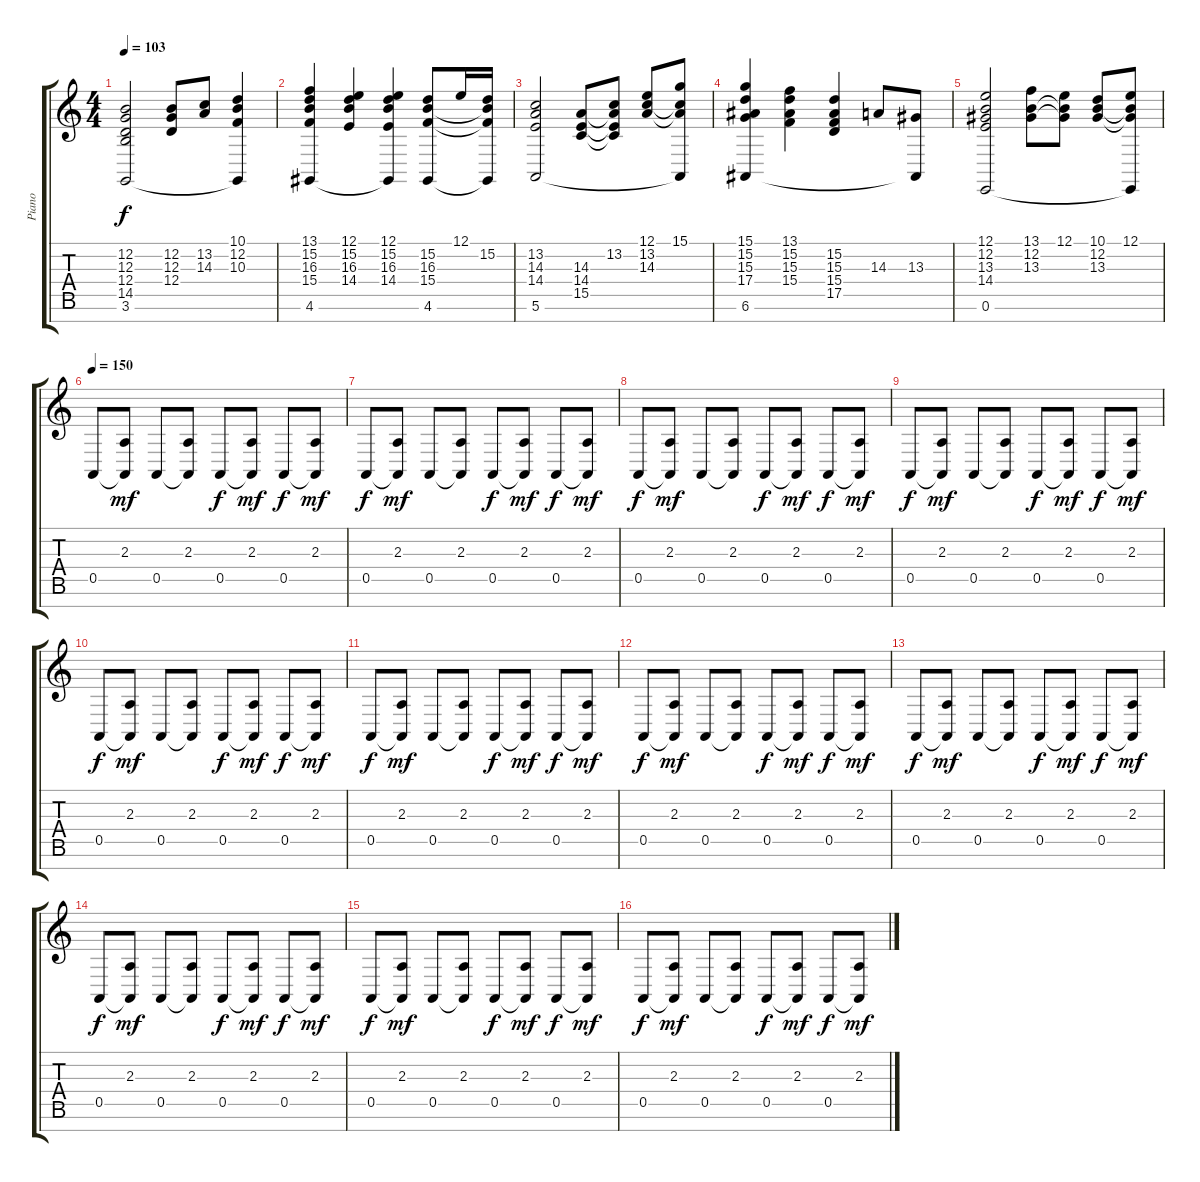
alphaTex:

\track ("Piano" "Piano") {instrument honkytonkpiano}
\staff {score tabs}
\tuning (E4 B3 G3 D3 A2 E2 B1) {hide}
\ts (4 4)
\tempo 103
\clef g2
\ks c
(12.2 12.3 12.4 14.5 3.6).2{dy f} (12.2 12.3 12.4).8 (13.2 14.3).8 (10.1 12.2 10.3 3.6{t}).4 |
(13.1 15.2 16.3 15.4 4.6).4 (12.1 15.2 16.3 14.4).4 (12.1 15.2 16.3 14.4 4.6{t}).4 (15.2 16.3 15.4 4.6).8 12.1.16 (15.2 16.3{t} 15.4{t} 4.6{t}).16 |
(13.2 14.3 14.4 5.6).2 (14.3 14.4 15.5).8 (13.2 14.3{t} 14.4{t} 15.5{t}).8 (12.1 13.2 14.3).8 (15.1 13.2{t} 14.3{t} 5.6{t}).8 |
(15.1 15.2 15.3 17.4 6.6).4 (13.1 15.2 15.3 15.4).4 (15.2 15.3 15.4 17.5).4 14.3.8 (13.3 6.6{t}).8 |
(12.1 12.2 13.3 14.4 0.6).2 (13.1 12.2 13.3).8 (12.1 12.2{t} 13.3{t}).8 (10.1 12.2 13.3).8 (12.1 12.2{t} 13.3{t} 0.6{t}).8 |
\tempo 150
0.5.8 (2.3 0.5{t}).8{dy mf} 0.5.8 (2.3 0.5{t}).8 0.5.8{dy f} (2.3 0.5{t}).8{dy mf} 0.5.8{dy f} (2.3 0.5{t}).8{dy mf} |
0.5.8{dy f} (2.3 0.5{t}).8{dy mf} 0.5.8 (2.3 0.5{t}).8 0.5.8{dy f} (2.3 0.5{t}).8{dy mf} 0.5.8{dy f} (2.3 0.5{t}).8{dy mf} |
0.5.8{dy f} (2.3 0.5{t}).8{dy mf} 0.5.8 (2.3 0.5{t}).8 0.5.8{dy f} (2.3 0.5{t}).8{dy mf} 0.5.8{dy f} (2.3 0.5{t}).8{dy mf} |
0.5.8{dy f} (2.3 0.5{t}).8{dy mf} 0.5.8 (2.3 0.5{t}).8 0.5.8{dy f} (2.3 0.5{t}).8{dy mf} 0.5.8{dy f} (2.3 0.5{t}).8{dy mf} |
0.5.8{dy f} (2.3 0.5{t}).8{dy mf} 0.5.8 (2.3 0.5{t}).8 0.5.8{dy f} (2.3 0.5{t}).8{dy mf} 0.5.8{dy f} (2.3 0.5{t}).8{dy mf} |
0.5.8{dy f} (2.3 0.5{t}).8{dy mf} 0.5.8 (2.3 0.5{t}).8 0.5.8{dy f} (2.3 0.5{t}).8{dy mf} 0.5.8{dy f} (2.3 0.5{t}).8{dy mf} |
0.5.8{dy f} (2.3 0.5{t}).8{dy mf} 0.5.8 (2.3 0.5{t}).8 0.5.8{dy f} (2.3 0.5{t}).8{dy mf} 0.5.8{dy f} (2.3 0.5{t}).8{dy mf} |
0.5.8{dy f} (2.3 0.5{t}).8{dy mf} 0.5.8 (2.3 0.5{t}).8 0.5.8{dy f} (2.3 0.5{t}).8{dy mf} 0.5.8{dy f} (2.3 0.5{t}).8{dy mf} |
0.5.8{dy f} (2.3 0.5{t}).8{dy mf} 0.5.8 (2.3 0.5{t}).8 0.5.8{dy f} (2.3 0.5{t}).8{dy mf} 0.5.8{dy f} (2.3 0.5{t}).8{dy mf} |
0.5.8{dy f} (2.3 0.5{t}).8{dy mf} 0.5.8 (2.3 0.5{t}).8 0.5.8{dy f} (2.3 0.5{t}).8{dy mf} 0.5.8{dy f} (2.3 0.5{t}).8{dy mf} |
0.5.8{dy f} (2.3 0.5{t}).8{dy mf} 0.5.8 (2.3 0.5{t}).8 0.5.8{dy f} (2.3 0.5{t}).8{dy mf} 0.5.8{dy f} (2.3 0.5{t}).8{dy mf}
